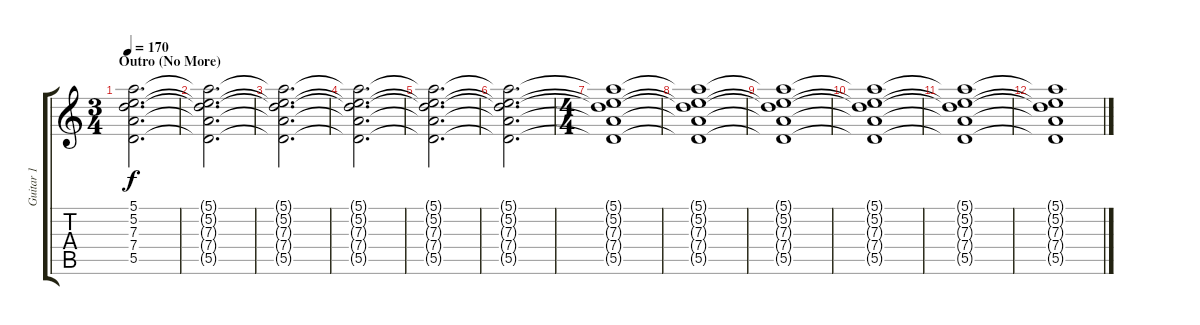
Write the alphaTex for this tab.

\track ("Guitar 1" "Guitar 1") {instrument distortionguitar}
\staff {score tabs}
\tuning (E4 B3 G3 D3 A2 E2) {hide}
\ts (3 4)
\section ("" "Outro (No More)")
\tempo 170
\clef g2
\ks c
(5.1 5.2 7.3 7.4 5.5).2{d dy f} |
(5.1{t} 5.2{t} 7.3{t} 7.4{t} 5.5{t}).2{d} |
(5.1{t} 5.2{t} 7.3{t} 7.4{t} 5.5{t}).2{d} |
(5.1{t} 5.2{t} 7.3{t} 7.4{t} 5.5{t}).2{d} |
(5.1{t} 5.2{t} 7.3{t} 7.4{t} 5.5{t}).2{d} |
(5.1{t} 5.2{t} 7.3{t} 7.4{t} 5.5{t}).2{d} |
\ts (4 4)
(5.1{t} 5.2{t} 7.3{t} 7.4{t} 5.5{t}).1 |
(5.1{t} 5.2{t} 7.3{t} 7.4{t} 5.5{t}).1 |
(5.1{t} 5.2{t} 7.3{t} 7.4{t} 5.5{t}).1 |
(5.1{t} 5.2{t} 7.3{t} 7.4{t} 5.5{t}).1 |
(5.1{t} 5.2{t} 7.3{t} 7.4{t} 5.5{t}).1 |
(5.1{t} 5.2{t} 7.3{t} 7.4{t} 5.5{t}).1
